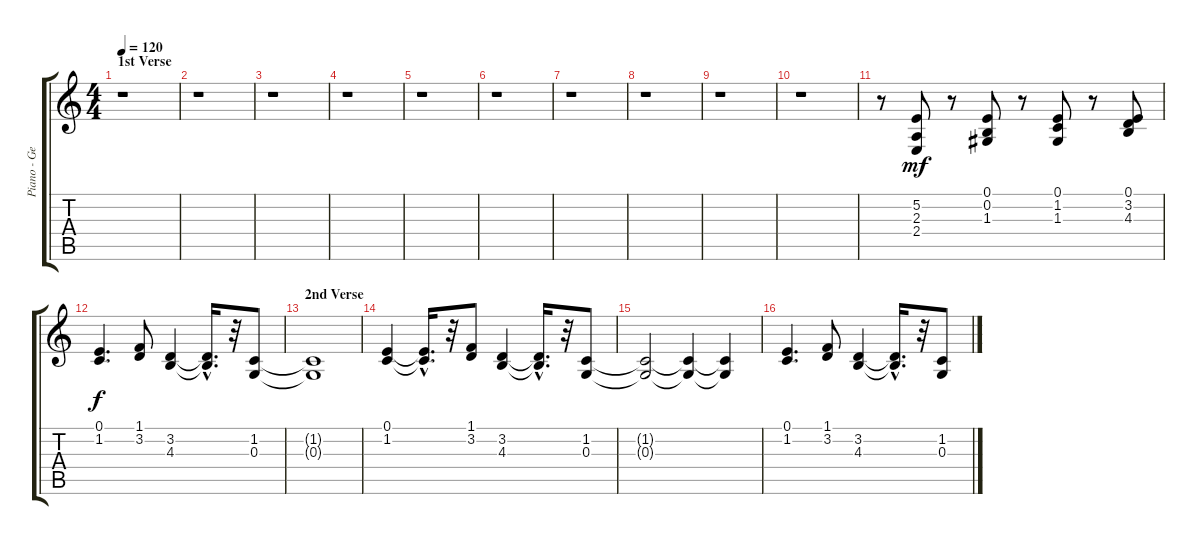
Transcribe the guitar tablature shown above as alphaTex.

\track ("Piano - Geoff Downes" "Piano - Ge") {instrument brightacousticpiano}
\staff {score tabs}
\tuning (E4 B3 G3 D3 A2 E2) {hide}
\ts (4 4)
\section ("" "1st Verse")
\tempo 120
\clef g2
\ks c
r.1{dy mf} |
r.1 |
r.1 |
r.1 |
r.1 |
r.1 |
r.1 |
r.1 |
r.1 |
r.1 |
r.8 (5.2 2.3 2.4).8 r.8 (0.1 0.2 1.3).8 r.8 (0.1 1.2 1.3).8 r.8 (0.1 3.2 4.3).8 |
(0.1 1.2).4{d dy f} (1.1 3.2).8 (3.2 4.3).4 (3.2{hac t} 4.3{hac t}).16{d} r.32 (1.2 0.3).8 |
\section ("" "2nd Verse")
(1.2{t} 0.3{t}).1 |
(0.1 1.2).4 (0.1{hac t} 1.2{hac t}).16{d} r.32 (1.1 3.2).8 (3.2 4.3).4 (3.2{hac t} 4.3{hac t}).16{d} r.32 (1.2 0.3).8 |
(1.2{t} 0.3{t}).2 (1.2{t} 0.3{t}).4 (1.2{t} 0.3{t}).4 |
(0.1 1.2).4{d} (1.1 3.2).8 (3.2 4.3).4 (3.2{hac t} 4.3{hac t}).16{d} r.32 (1.2 0.3).8
